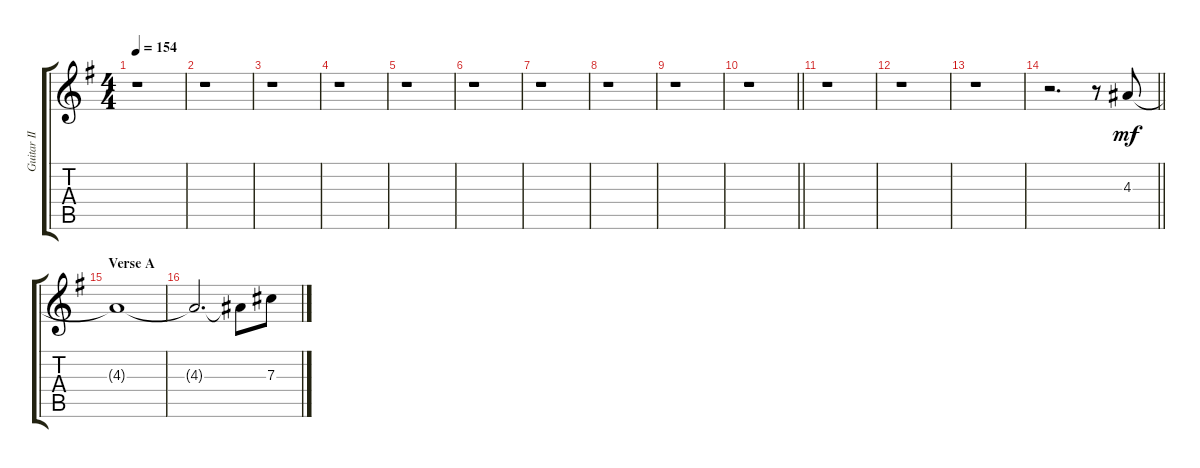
\track ("Guitar II" "Guitar II") {instrument distortionguitar}
\staff {score tabs}
\tuning (Eb4 Bb3 Gb3 Db3 Ab2 Eb2) {hide}
\ts (4 4)
\tempo 154
\clef g2
\ks eminor
r.1{dy mf} |
r.1 |
r.1 |
r.1 |
r.1 |
r.1 |
r.1 |
r.1 |
r.1 |
\barLineRight lightlight
r.1 |
\section ("" "")
r.1 |
r.1 |
r.1 |
\barLineRight lightlight
r.2{d volume 12 balance 12} r.8 4.3.8 |
\section ("" "Verse A")
4.3{t}.1 |
4.3{t}.2{d} 4.3{t}.8 7.3.8
